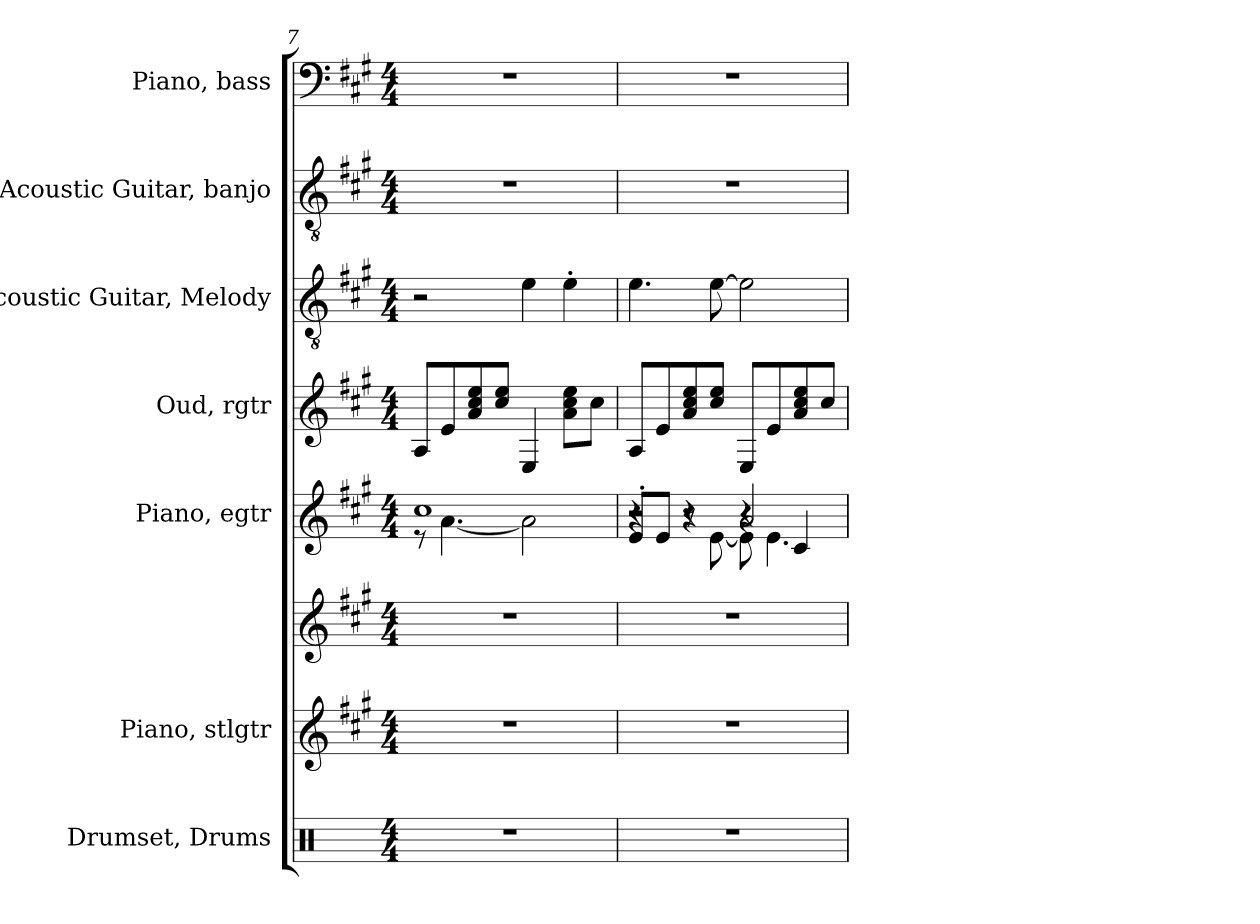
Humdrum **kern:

**kern	**kern	**kern	**kern	**kern	**kern	**kern	**kern
*part7	*part6	*part6	*part5	*part4	*part3	*part2	*part1
*staff8	*staff7	*staff6	*staff5	*staff4	*staff3	*staff2	*staff1
*I"Drumset, Drums	*I"Piano, stlgtr	*	*I"Piano, egtr	*I"Oud, rgtr	*I"Acoustic Guitar, Melody	*I"Acoustic Guitar, banjo	*I"Piano, bass
*I'D. Set	*I'Pno.	*	*I'Pno.	*I'O.	*I'Guit.	*I'Guit.	*I'Pno.
*clefX	*clefG2	*clefG2	*clefG2	*clefG2	*clefGv2	*clefGv2	*clefF4
*	*	*	*	*ITrd7c12	*	*	*
*k[]	*k[f#c#g#]	*k[f#c#g#]	*k[f#c#g#]	*k[f#c#g#]	*k[f#c#g#]	*k[f#c#g#]	*k[f#c#g#]
*M4/4	*M4/4	*M4/4	*M4/4	*M4/4	*M4/4	*M4/4	*M4/4
=7	=7	=7	=7	=7	=7	=7	=7
*	*	*	*^	*	*	*	*
1r	1r	1r	1cc#	8r	8AA/L	2r	1r	1r
.	.	.	.	[4.a\	8E/	.	.	.
.	.	.	.	.	8A/ 8c#/ 8e/	.	.	.
.	.	.	.	.	8c#/ 8e/J	.	.	.
.	.	.	.	2a\]	4EE/	4e\	.	.
.	.	.	.	.	8A\ 8c#\ 8e\L	4e'\	.	.
.	.	.	.	.	8c#\J	.	.	.
=8	=8	=8	=8	=8	=8	=8	=8	=8
*	*	*	*	*^	*	*	*	*
1r	1r	1r	2r	4r	8e'/L	8AA/L	4.e\	1r	1r
.	.	.	.	.	8e/J	8E/	.	.	.
.	.	.	.	8r	4r	8A/ 8c#/ 8e/	.	.	.
.	.	.	.	[8e\	.	8c#/ 8e/J	[8e\	.	.
.	.	.	2a/	8e\]	4r	8EE/L	2e\]	.	.
.	.	.	.	4.e\	.	8E/	.	.	.
.	.	.	.	.	4c#/	8A/ 8c#/ 8e/	.	.	.
.	.	.	.	.	.	8c#/J	.	.	.
*	*	*	*v	*v	*v	*	*	*	*
=	=	=	=	=	=	=	=
*-	*-	*-	*-	*-	*-	*-	*-
